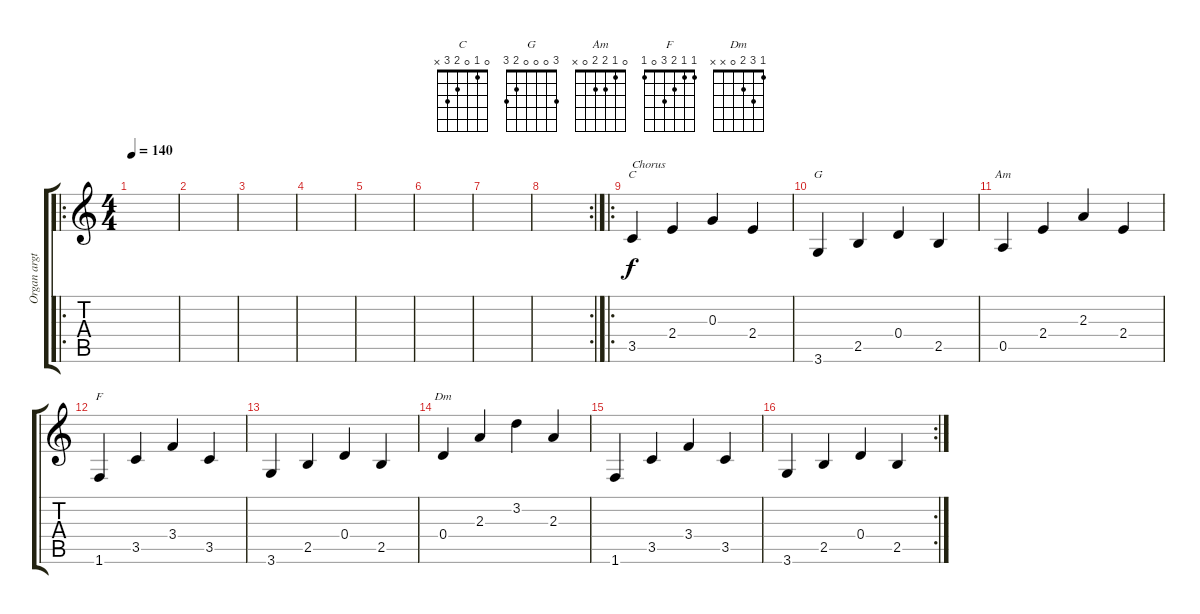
\track ("Organ argt for guitar" "Organ argt") {instrument acousticguitarsteel}
\staff {score tabs}
\tuning (E4 B3 G3 D3 A2 E2) {hide}
\chord ("C" 0 1 0 2 3 x)
\chord ("G" 3 0 0 0 2 3)
\chord ("Am" 0 1 2 2 0 x)
\chord ("F" 1 1 2 3 0 1)
\chord ("Dm" 1 3 2 0 x x)
\ro
\ts (4 4)
\tempo 140
\clef g2
\ks c
|
|
|
|
|
|
|
\rc 2
|
\ro
3.5.4{ch "C" txt "Chorus"} 2.4.4 0.3.4 2.4.4 |
3.6.4{ch "G"} 2.5.4 0.4.4 2.5.4 |
0.5.4{ch "Am"} 2.4.4 2.3.4 2.4.4 |
1.6.4{ch "F"} 3.5.4 3.4.4 3.5.4 |
3.6.4 2.5.4 0.4.4 2.5.4 |
0.4.4{ch "Dm"} 2.3.4 3.2.4 2.3.4 |
1.6.4 3.5.4 3.4.4 3.5.4 |
\rc 2
3.6.4 2.5.4 0.4.4 2.5.4
